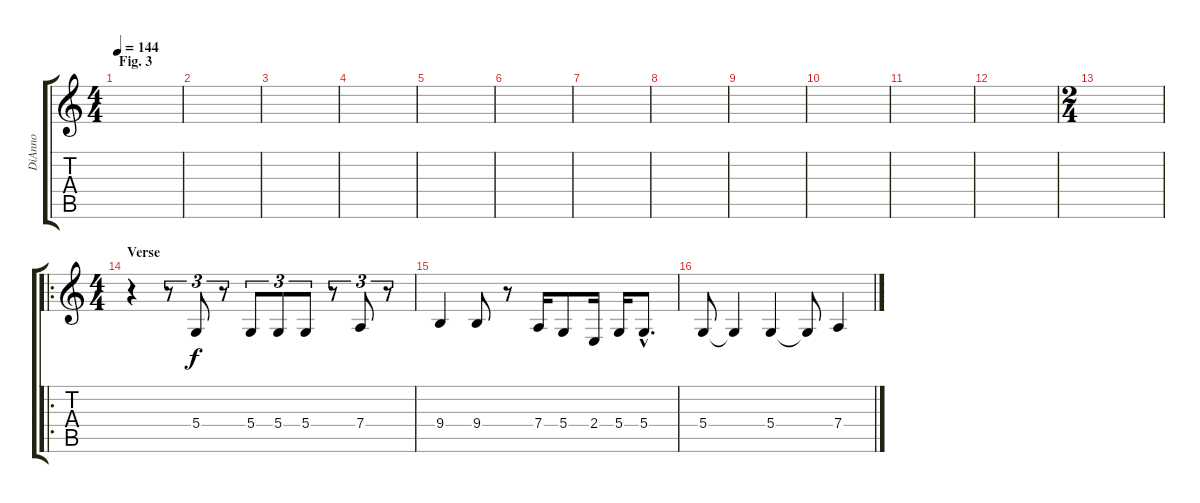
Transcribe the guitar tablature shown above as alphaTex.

\track ("DiAnno" "DiAnno") {instrument choiraahs}
\staff {score tabs}
\tuning (E4 B3 G3 D3 A2 E2) {hide}
\ts (4 4)
\section ("" "Fig. 3")
\tempo 144
\clef g2
\ks c
|
|
|
|
|
|
|
|
|
|
|
|
\ts (2 4)
|
\ro
\ts (4 4)
\section ("" "Verse")
r.4 r.8{tu (3 2)} 5.4.8{tu (3 2)} r.8{tu (3 2)} 5.4.8{tu (3 2)} 5.4.8{tu (3 2)} 5.4.8{tu (3 2)} r.8{tu (3 2)} 7.4.8{tu (3 2)} r.8{tu (3 2)} |
9.4.4 9.4.8 r.8 7.4.16 5.4.8 2.4.16 5.4.16 5.4{hac}.8{d} |
5.4.8 5.4{t}.4 5.4.4 5.4{t}.8 7.4.4
